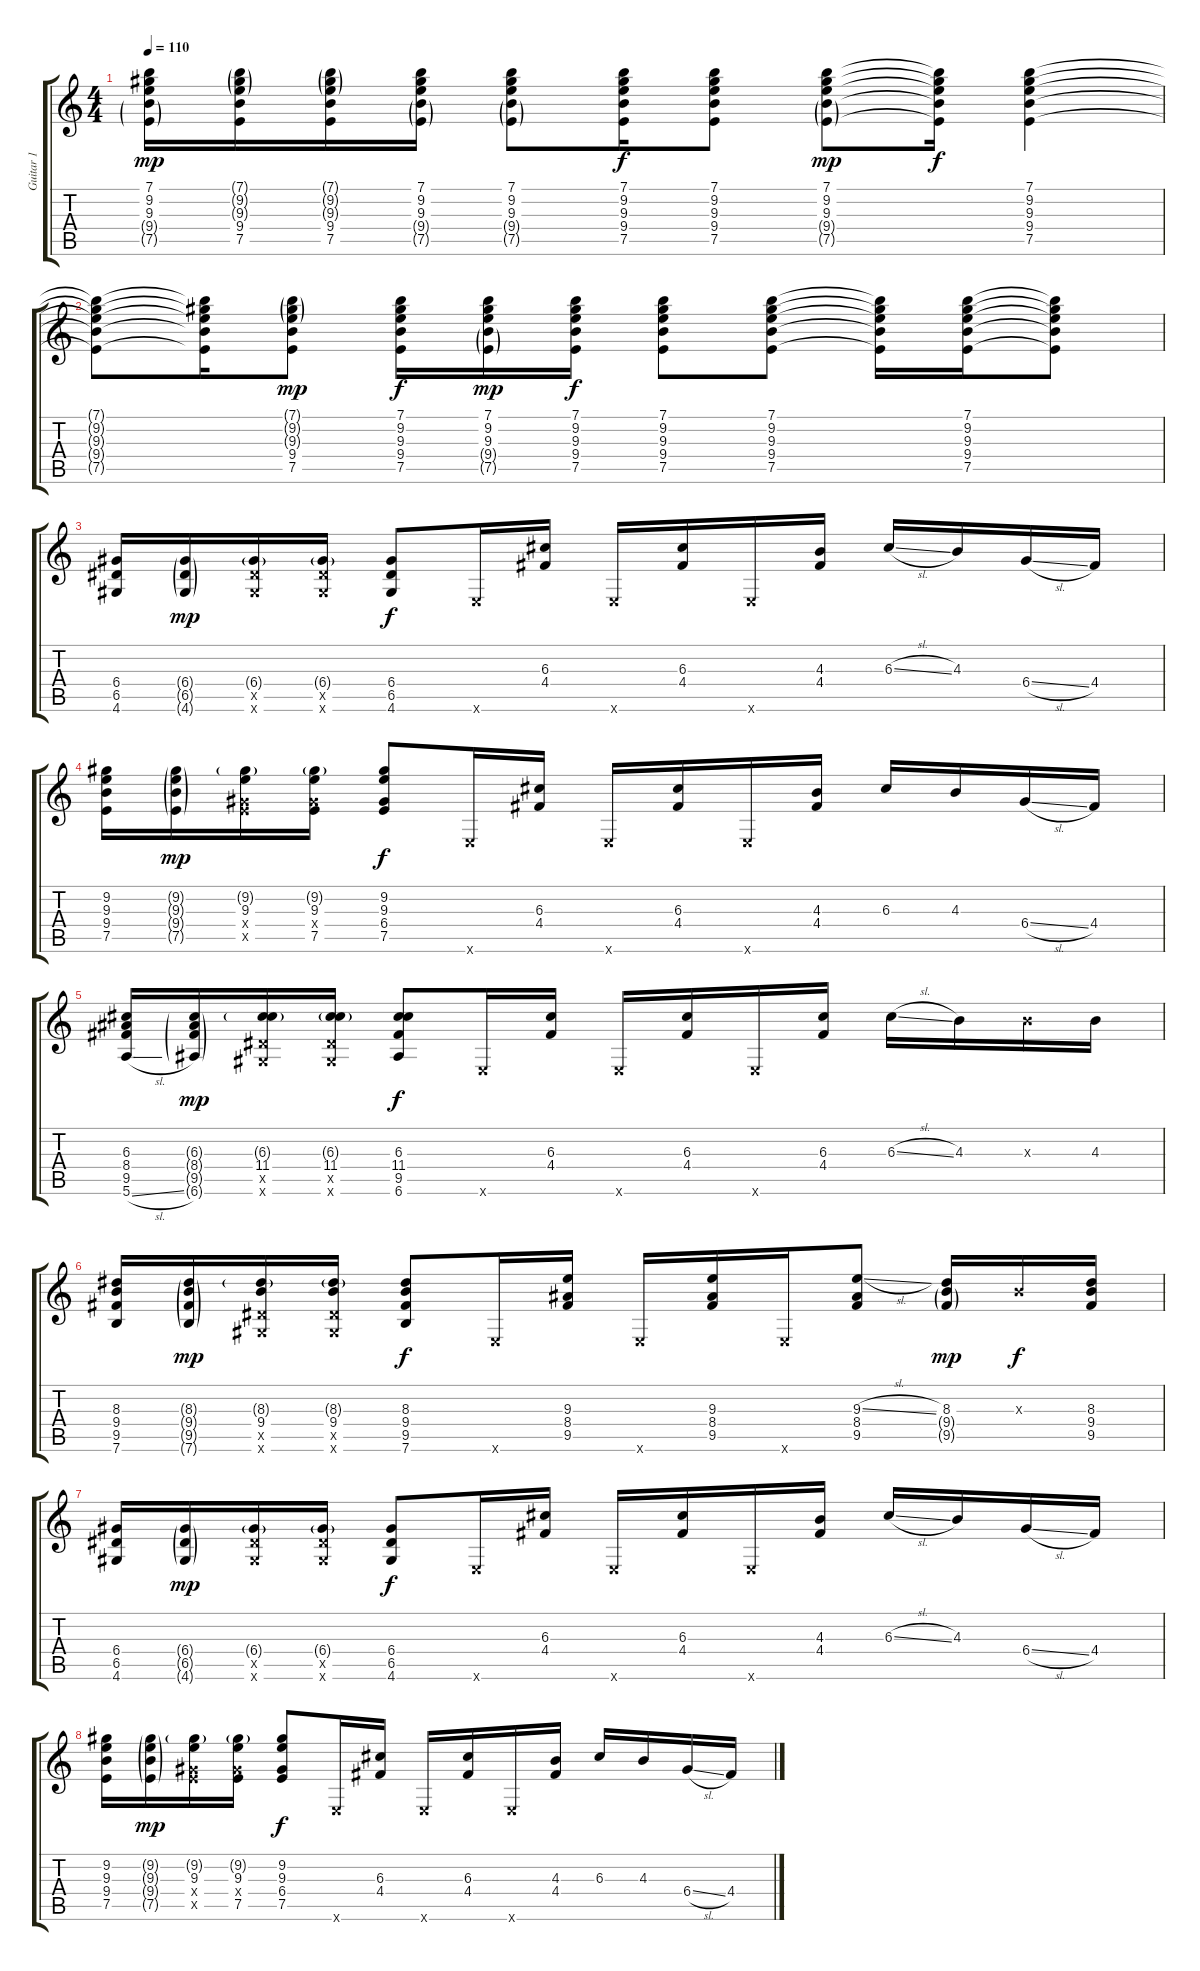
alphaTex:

\track ("Guitar 1" "Guitar 1") {instrument overdrivenguitar}
\staff {score tabs}
\tuning (E4 B3 G3 D3 A2 E2) {hide}
\ts (4 4)
\tempo 110
\clef g2
\ks c
(7.1 9.2 9.3 9.4{g} 7.5{g}).16{dy mp instrument electricguitarclean} (7.1{g} 9.2{g} 9.3{g} 9.4 7.5).16 (7.1{g} 9.2{g} 9.3{g} 9.4 7.5).16 (7.1 9.2 9.3 9.4{g} 7.5{g}).16 (7.1 9.2 9.3 9.4{g} 7.5{g}).8 (7.1 9.2 9.3 9.4 7.5).16{dy f} (7.1 9.2 9.3 9.4 7.5).8 (7.1 9.2 9.3 9.4{g} 7.5{g}).8{dy mp} (7.1{t} 9.2{t} 9.3{t} 9.4{t} 7.5{t}).16{dy f} (7.1 9.2 9.3 9.4 7.5).4 |
(7.1{t} 9.2{t} 9.3{t} 9.4{t} 7.5{t}).8 (7.1{t} 9.2{t} 9.3{t} 9.4{t} 7.5{t}).16 (7.1{g} 9.2{g} 9.3{g} 9.4 7.5).8{dy mp} (7.1 9.2 9.3 9.4 7.5).16{dy f} (7.1 9.2 9.3 9.4{g} 7.5{g}).16{dy mp} (7.1 9.2 9.3 9.4 7.5).16{dy f} (7.1 9.2 9.3 9.4 7.5).8 (7.1 9.2 9.3 9.4 7.5).8 (7.1{t} 9.2{t} 9.3{t} 9.4{t} 7.5{t}).16 (7.1 9.2 9.3 9.4 7.5).16 (7.1{t} 9.2{t} 9.3{t} 9.4{t} 7.5{t}).8 |
(6.4 6.5 4.6).16{instrument overdrivenguitar} (6.4{g} 6.5{g} 4.6{g}).16{dy mp} (6.4{g} 6.5{x} 4.6{x}).16 (6.4{g} 6.5{x} 4.6{x}).16 (6.4 6.5 4.6).8{dy f} 0.6{x}.16 (6.3 4.4).16 0.6{x}.16 (6.3 4.4).16 0.6{x}.16 (4.3 4.4).16 6.3{sl}.16 4.3.16 6.4{sl}.16 4.4.16 |
(9.2 9.3 9.4 7.5).16 (9.2{g} 9.3{g} 9.4{g} 7.5{g}).16{dy mp} (9.2{g} 9.3 6.4{x} 7.5{x}).16 (9.2{g} 9.3 6.4{x} 7.5).16 (9.2 9.3 6.4 7.5).8{dy f} 0.6{x}.16 (6.3 4.4).16 0.6{x}.16 (6.3 4.4).16 0.6{x}.16 (4.3 4.4).16 6.3.16 4.3.16 6.4{sl}.16 4.4.16 |
(6.3 8.4 9.5 5.6{sl}).16 (6.3{g} 8.4{g} 9.5{g} 6.6{g}).16{dy mp} (6.3{g} 11.4 6.5{x} 4.6{x}).16 (6.3{g} 11.4 6.5{x} 4.6{x}).16 (6.3 11.4 9.5 6.6).8{dy f} 0.6{x}.16 (6.3 4.4).16 0.6{x}.16 (6.3 4.4).16 0.6{x}.16 (6.3 4.4).16 6.3{sl}.16 4.3.16 4.3{x}.16 4.3.16 |
(8.3 9.4 9.5 7.6).16 (8.3{g} 9.4{g} 9.5{g} 7.6{g}).16{dy mp} (8.3{g} 9.4 6.5{x} 4.6{x}).16 (8.3{g} 9.4 6.5{x} 4.6{x}).16 (8.3 9.4 9.5 7.6).8{dy f} 0.6{x}.16 (9.3 8.4 9.5).16 0.6{x}.16 (9.3 8.4 9.5).16 0.6{x}.16 (9.3{sl} 8.4 9.5).8 (8.3 9.4{g} 9.5{g}).16{dy mp} 4.3{x}.16{dy f} (8.3 9.4 9.5).16 |
(6.4 6.5 4.6).16 (6.4{g} 6.5{g} 4.6{g}).16{dy mp} (6.4{g} 6.5{x} 4.6{x}).16 (6.4{g} 6.5{x} 4.6{x}).16 (6.4 6.5 4.6).8{dy f} 0.6{x}.16 (6.3 4.4).16 0.6{x}.16 (6.3 4.4).16 0.6{x}.16 (4.3 4.4).16 6.3{sl}.16 4.3.16 6.4{sl}.16 4.4.16 |
(9.2 9.3 9.4 7.5).16 (9.2{g} 9.3{g} 9.4{g} 7.5{g}).16{dy mp} (9.2{g} 9.3 6.4{x} 7.5{x}).16 (9.2{g} 9.3 6.4{x} 7.5).16 (9.2 9.3 6.4 7.5).8{dy f} 0.6{x}.16 (6.3 4.4).16 0.6{x}.16 (6.3 4.4).16 0.6{x}.16 (4.3 4.4).16 6.3.16 4.3.16 6.4{sl}.16 4.4.16
